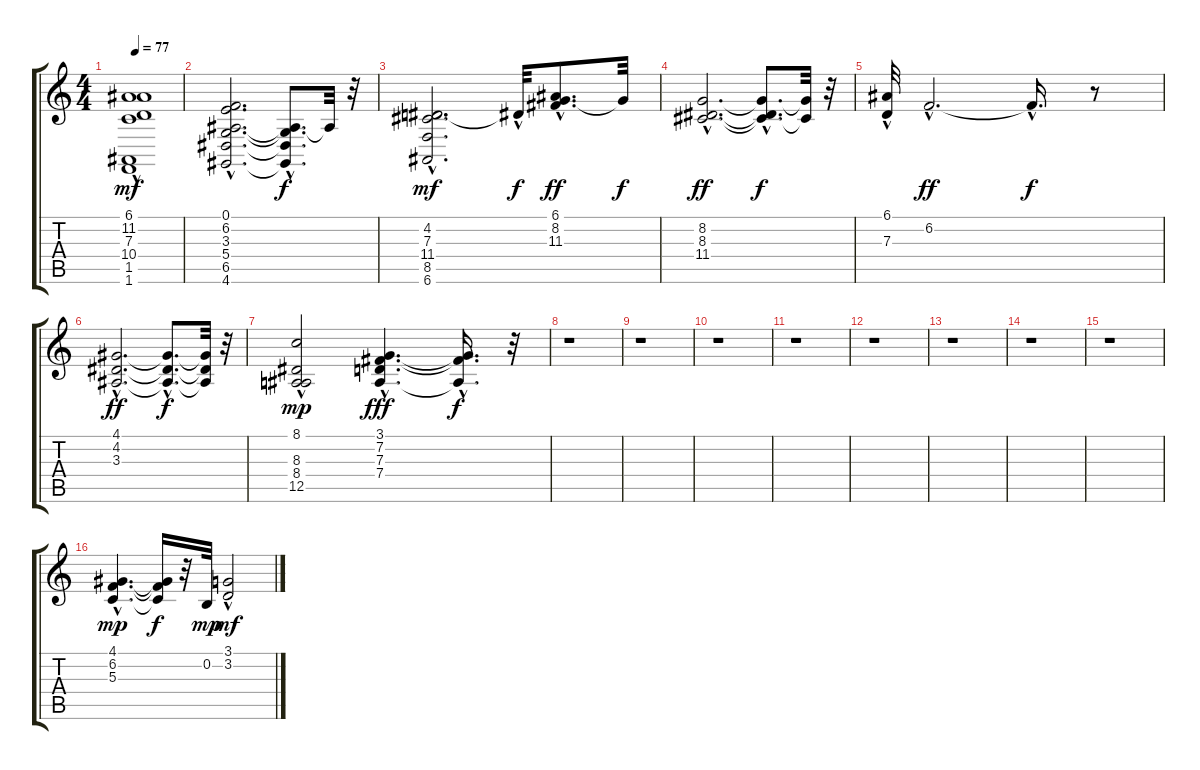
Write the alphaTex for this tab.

\track "" {instrument rockorgan}
\staff {score tabs}
\tuning (E4 B3 G3 D3 A2 E2) {hide}
\ts (4 4)
\tempo 77
\clef g2
\ks c
(6.1{hac} 11.2{hac} 7.3{hac} 10.4 1.5 1.6).1{dy mf} |
(0.1 6.2 3.3{hac} 5.4{hac} 6.5{hac} 4.6{hac}).2{d} (3.3{hac t} 5.4{t} 6.5{hac t} 4.6{hac t}).8{d dy f} 3.3{t}.32 r.32 |
(4.2{hac} 7.3 11.4{hac} 8.5{hac} 6.6).2{d dy mf} 4.2{hac t}.32{dy f} (6.1 8.2{hac} 11.3).8{d dy ff} 8.2{t}.32{dy f} |
(8.2{hac} 8.3{hac} 11.4{hac}).2{d dy ff} (8.2{hac t} 8.3{hac t} 11.4{hac t}).8{d dy f} (8.2{t} 11.4{t}).32 r.32 |
(6.1{hac} 7.3{hac}).32 6.2{hac}.2{d dy ff} 6.2{hac t}.16{d dy f} r.8 |
(4.1{hac} 4.2{hac} 3.3{hac}).2{d dy ff} (4.1{hac t} 4.2{hac t} 3.3{hac t}).8{d dy f} (4.1{t} 4.2{t} 3.3{t}).32 r.32 |
(8.1 8.3{hac} 8.4{hac} 12.5).2{dy mp} (3.1{hac} 7.2{hac} 7.3 7.4{hac}).4{d dy fff} (3.1{hac t} 7.2{hac t} 7.4{t}).16{d dy f} r.32 |
r.1 |
r.1 |
r.1 |
r.1 |
r.1 |
r.1 |
r.1 |
r.1 |
(4.1{hac} 6.2{hac} 5.3{hac}).4{d dy mp} (4.1{t} 6.2{t} 5.3{t}).16{dy f} r.32 0.2.32{dy mp} (3.1 3.2{hac}).2{dy mf}
